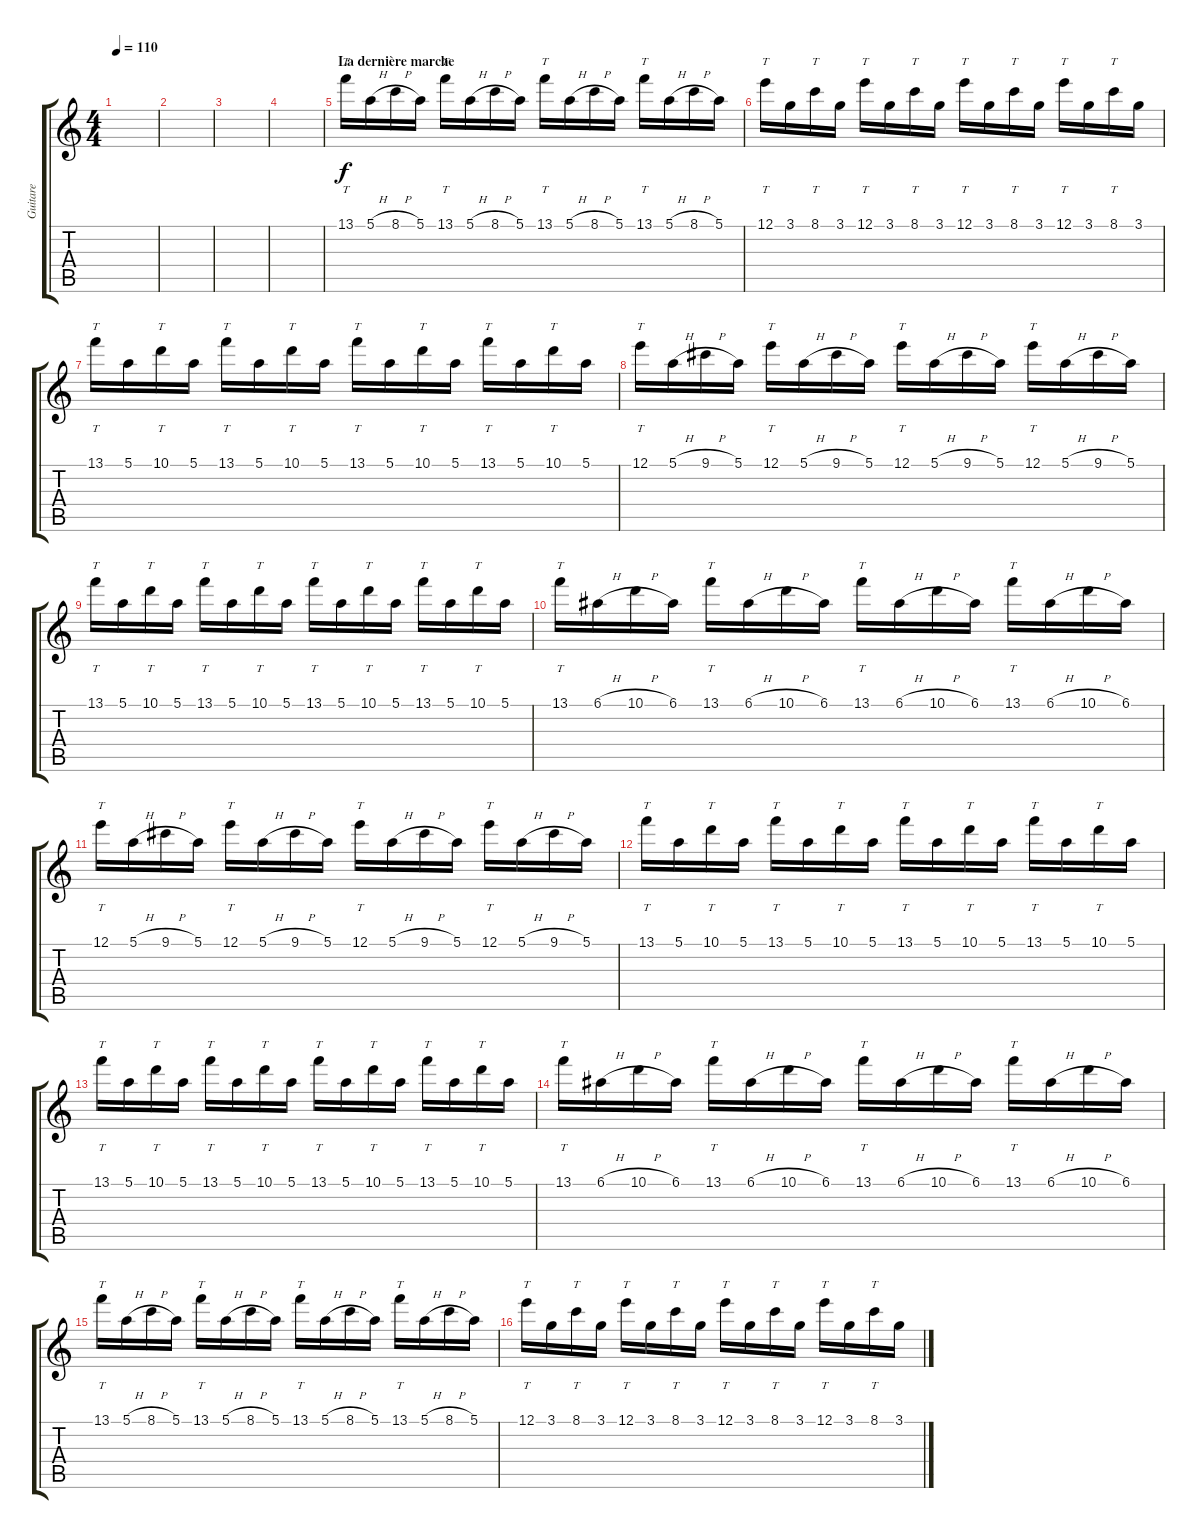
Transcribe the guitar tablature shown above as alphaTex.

\track ("Guitare" "Guitare") {instrument overdrivenguitar}
\staff {score tabs}
\tuning (E4 B3 G3 D3 A2 E2) {hide}
\ts (4 4)
\tempo 110
\clef g2
\ks c
|
|
|
|
\section ("" "La dernière marche")
13.1.16{tt volume 10 instrument distortionguitar} 5.1{h}.16 8.1{h}.16 5.1.16 13.1.16{tt} 5.1{h}.16 8.1{h}.16 5.1.16 13.1.16{tt} 5.1{h}.16 8.1{h}.16 5.1.16 13.1.16{tt} 5.1{h}.16 8.1{h}.16 5.1.16 |
12.1.16{tt} 3.1.16 8.1.16{tt} 3.1.16 12.1.16{tt} 3.1.16 8.1.16{tt} 3.1.16 12.1.16{tt} 3.1.16 8.1.16{tt} 3.1.16 12.1.16{tt} 3.1.16 8.1.16{tt} 3.1.16 |
13.1.16{tt} 5.1.16 10.1.16{tt} 5.1.16 13.1.16{tt} 5.1.16 10.1.16{tt} 5.1.16 13.1.16{tt} 5.1.16 10.1.16{tt} 5.1.16 13.1.16{tt} 5.1.16 10.1.16{tt} 5.1.16 |
12.1.16{tt} 5.1{h}.16 9.1{h}.16 5.1.16 12.1.16{tt} 5.1{h}.16 9.1{h}.16 5.1.16 12.1.16{tt} 5.1{h}.16 9.1{h}.16 5.1.16 12.1.16{tt} 5.1{h}.16 9.1{h}.16 5.1.16 |
13.1.16{tt} 5.1.16 10.1.16{tt} 5.1.16 13.1.16{tt} 5.1.16 10.1.16{tt} 5.1.16 13.1.16{tt} 5.1.16 10.1.16{tt} 5.1.16 13.1.16{tt} 5.1.16 10.1.16{tt} 5.1.16 |
13.1.16{tt} 6.1{h}.16 10.1{h}.16 6.1.16 13.1.16{tt} 6.1{h}.16 10.1{h}.16 6.1.16 13.1.16{tt} 6.1{h}.16 10.1{h}.16 6.1.16 13.1.16{tt} 6.1{h}.16 10.1{h}.16 6.1.16 |
12.1.16{tt} 5.1{h}.16 9.1{h}.16 5.1.16 12.1.16{tt} 5.1{h}.16 9.1{h}.16 5.1.16 12.1.16{tt} 5.1{h}.16 9.1{h}.16 5.1.16 12.1.16{tt} 5.1{h}.16 9.1{h}.16 5.1.16 |
13.1.16{tt} 5.1.16 10.1.16{tt} 5.1.16 13.1.16{tt} 5.1.16 10.1.16{tt} 5.1.16 13.1.16{tt} 5.1.16 10.1.16{tt} 5.1.16 13.1.16{tt} 5.1.16 10.1.16{tt} 5.1.16 |
13.1.16{tt} 5.1.16 10.1.16{tt} 5.1.16 13.1.16{tt} 5.1.16 10.1.16{tt} 5.1.16 13.1.16{tt} 5.1.16 10.1.16{tt} 5.1.16 13.1.16{tt} 5.1.16 10.1.16{tt} 5.1.16 |
13.1.16{tt} 6.1{h}.16 10.1{h}.16 6.1.16 13.1.16{tt} 6.1{h}.16 10.1{h}.16 6.1.16 13.1.16{tt} 6.1{h}.16 10.1{h}.16 6.1.16 13.1.16{tt} 6.1{h}.16 10.1{h}.16 6.1.16 |
13.1.16{tt} 5.1{h}.16 8.1{h}.16 5.1.16 13.1.16{tt} 5.1{h}.16 8.1{h}.16 5.1.16 13.1.16{tt} 5.1{h}.16 8.1{h}.16 5.1.16 13.1.16{tt} 5.1{h}.16 8.1{h}.16 5.1.16 |
12.1.16{tt} 3.1.16 8.1.16{tt} 3.1.16 12.1.16{tt} 3.1.16 8.1.16{tt} 3.1.16 12.1.16{tt} 3.1.16 8.1.16{tt} 3.1.16 12.1.16{tt} 3.1.16 8.1.16{tt} 3.1.16
